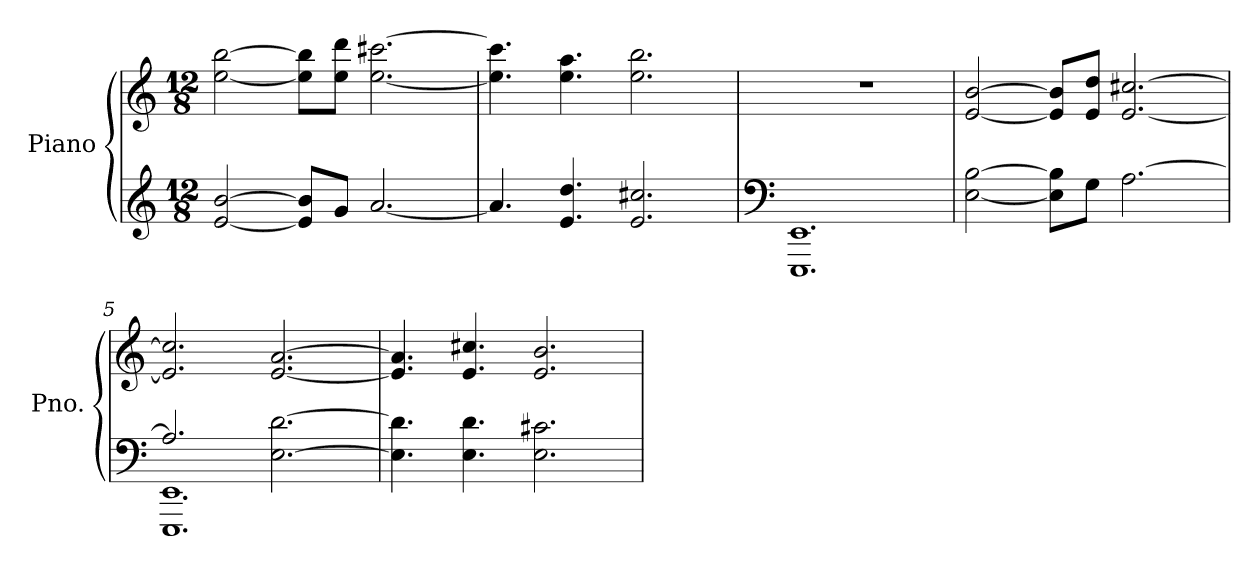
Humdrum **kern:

**kern	**kern
*part1	*part1
*staff2	*staff1
*I"Piano	*
*I'Pno.	*
*clefG2	*clefG2
*k[]	*k[]
*M12/8	*M12/8
*MM190	*MM190
=1	=1
[2e/ [2b/	[2ee\ [2bb\
8e/] 8b/]L	8ee\] 8bb\]L
8g/J	8ee\ 8ddd\J
[2.a/	[2.ee\ [2.ccc#X\
=2	=2
4.a/]	4.ee\] 4.ccc#\]
4.e/ 4.dd/	4.ee\ 4.aa\
2.e/ 2.cc#X/	2.ee\ 2.bb\
=3	=3
*clefF4	*
1.EEE 1.EE	1.r
=4	=4
[2E\ [2B\	[2e/ [2b/
8E\] 8B\]L	8e/] 8b/]L
8G\J	8e/ 8dd/J
[2.A\	[2.e/ [2.cc#X/
=5	=5
*^	*
2.A/]	1.EEE 1.EE	2.e/] 2.cc#/]
[2.E\ [2.d\	.	[2.e/ [2.a/
*v	*v	*
=6	=6
4.E\] 4.d\]	4.e/] 4.a/]
4.E\ 4.d\	4.e/ 4.cc#X/
2.E\ 2.c#X\	2.e/ 2.b/
=	=
*-	*-
